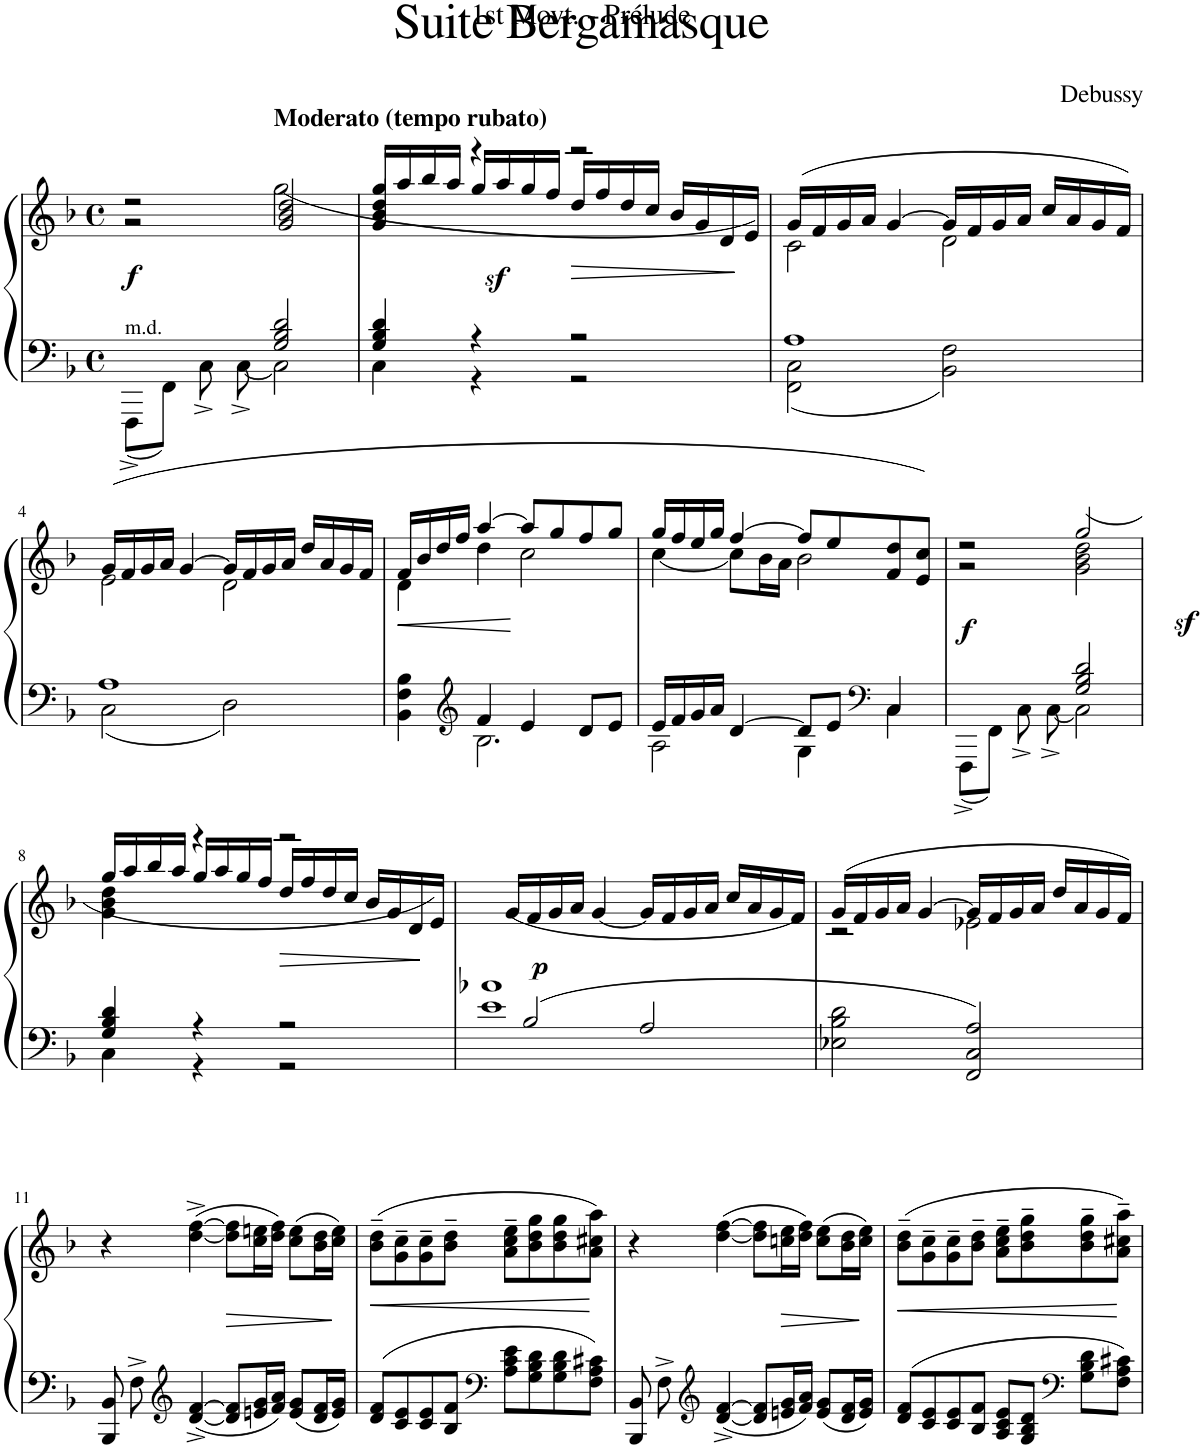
**kern	**kern	**dynam
*part1	*part1	*part1
*staff2	*staff1	*staff1/2
*I"Piano	*	*
*I'Pno	*	*
*clefF4	*clefG2	*
*k[b-]	*k[b-]	*
*M4/4	*M4/4	*
*met(c)	*met(c)	*
=1	=1	=1
*^	*^	*
!LO:TX:a:t=m.d.	!	!	!	!
!	!	!	!	!LO:DY:b
2ryy	8FFF^\L	2r	2r	f
.	8FF\J	.	.	.
.	8C^\	.	.	.
.	[8C^\	.	.	.
!	!	!LO:TX:a:B:t=Moderato (tempo rubato)	!	!
!	!	!	!	!LO:DY:b
2G/ 2B-/ 2d/	2C\]	2g/ 2b-/ 2dd/	(2gg\	sf
=2	=2	=2	=2	=2
4G/ 4B-/ 4d/	4C\	4g/ 4b-/ 4dd/	16gg/LL	.
.	.	.	16aa/	.
.	.	.	16bb-/	.
.	.	.	16aa/JJ	.
4r	4r	4r	16gg/LL	.
.	.	.	16aa/	.
.	.	.	16gg/	.
.	.	.	16ff/JJ	.
!	!	!	!	!LO:HP:b
2r	2r	2r	16dd/LL	>
.	.	.	16ff/	.
.	.	.	16dd/	.
.	.	.	16cc/JJ	.
.	.	.	16b-/LL	.
.	.	.	16g/	.
.	.	.	16d/	.
.	.	.	16e/JJ)	]
=3	=3	=3	=3	=3
1A	2FF\ 2C\	(16g/LL	2c\	.
.	.	16f/	.	.
.	.	16g/	.	.
.	.	16a/JJ	.	.
.	.	[4g/	.	.
.	2BB-\ 2F\	16g/LL]	2d\	.
.	.	16f/	.	.
.	.	16g/	.	.
.	.	16a/JJ	.	.
.	.	16cc/LL	.	.
.	.	16a/	.	.
.	.	16g/	.	.
.	.	16f/JJ)	.	.
!!LO:LB:g=z	!!
=4	=4	=4	=4	=4
1A	2C\	(16g/LL	2e\	.
.	.	16f/	.	.
.	.	16g/	.	.
.	.	16a/JJ	.	.
.	.	[4g/	.	.
.	2D\	16g/LL]	2d\	.
.	.	16f/	.	.
.	.	16g/	.	.
.	.	16a/JJ	.	.
.	.	16dd/LL	.	.
.	.	16a/	.	.
.	.	16g/	.	.
.	.	16f/JJ	.	.
=5	=5	=5	=5	=5
!	!	!	!	!LO:HP:b
4BB-\ 4F\ 4B-\	4ryy	16f/LL	4d\	<
.	.	16b-/	.	.
.	.	16dd/	.	.
.	.	16ff/JJ	.	.
*clefG2	*	*	*	*
4f/	2.B-\	[4aa/	4dd\	.
4e/	.	8aa/L]	2cc\	[
.	.	8gg/	.	.
8d/L	.	8ff/	.	.
8e/J	.	8gg/J	.	.
=6	=6	=6	=6	=6
16e/LL	2A\	16gg/LL	[4cc\	.
16f/	.	16ff/	.	.
16g/	.	16ee/	.	.
16a/JJ	.	16gg/JJ	.	.
[4d/	.	[4ff/	8cc\L]	.
.	.	.	16b-\L	.
.	.	.	16a\JJ	.
8d/L]	4G\	8ff/L]	2b-\	.
8e/J	.	8ee/	.	.
*clefF4	*	*	*	*
4C/	4C\	8f/ 8dd/	.	.
.	.	8e/ 8cc/J)	.	.
=7	=7	=7	=7	=7
!	!	!	!	!LO:DY:b
2ryy	8FFF^\L	2r	2r	f
.	8FF\J	.	.	.
.	8C^\	.	.	.
.	[8C^\	.	.	.
!	!	!	!	!LO:DY:b
2G/ 2B-/ 2d/	2C\]	2g\ 2b-\ 2dd\	(2gg/	sf
!!LO:LB:g=z	!!
=8	=8	=8	=8	=8
4G/ 4B-/ 4d/	4C\	4g\ 4b-\ 4dd\	16gg/LL	.
.	.	.	16aa/	.
.	.	.	16bb-/	.
.	.	.	16aa/JJ	.
4r	4r	4r	16gg/LL	.
.	.	.	16aa/	.
.	.	.	16gg/	.
.	.	.	16ff/JJ	.
!	!	!	!	!LO:HP:b
2r	2r	2r	16dd/LL	>
.	.	.	16ff/	.
.	.	.	16dd/	.
.	.	.	16cc/JJ	.
.	.	.	16b-/LL	.
.	.	.	16g/	.
.	.	.	16d/	.
.	.	.	16e/JJ)	]
=9	=9	=9	=9	=9
!	!	!	!	!LO:DY:b
*	*	*v	*v	*
2B-/	1c 1e-X	(16g/LL	p
.	.	16f/	.
.	.	16g/	.
.	.	16a/JJ	.
.	.	[4g/	.
2A/	.	16g/LL]	.
.	.	16f/	.
.	.	16g/	.
.	.	16a/JJ	.
.	.	16cc/LL	.
.	.	16a/	.
.	.	16g/	.
.	.	16f/JJ)	.
*v	*v	*	*
=10	=10	=10
*	*^	*
2E-X\ 2B-\ 2d\	(16g/LL	2r	.
.	16f/	.	.
.	16g/	.	.
.	16a/JJ	.	.
.	[4g/	.	.
2FF/ 2C/ 2A/	16g/LL]	2e-X\	.
.	16f/	.	.
.	16g/	.	.
.	16a/JJ	.	.
.	16dd/LL	.	.
.	16a/	.	.
.	16g/	.	.
.	16f/JJ)	.	.
*	*v	*v	*
!!LO:LB:g=z
=11	=11	=11
8BBB-/ 8BB-/	4r	.
8F^\	.	.
*clefG2	*	*
[4d/^ [4f/^	([4dd\^ [4ff\^	.
!	!	!LO:HP:b
8d/] 8f/]L	8dd\] 8ff\]L	>
16en/ 16g/L	16cc\ 16een\L	.
16f/ 16a/JJ	16dd\ 16ff\JJ)	.
8e/ 8g/L	(8cc\ 8ee\L	.
16d/ 16f/L	16b-\ 16dd\L	.
16e/ 16g/JJ	16cc\ 16ee\JJ)	]
=12	=12	=12
!	!	!LO:HP:b
8d/ 8f/L	(8b-\~ 8dd\~L	<
8c/ 8e/	8g\~ 8cc\~	.
8c/ 8e/	8g\~ 8cc\~	.
8B-/ 8f/J	8b-\~ 8dd\~J	.
*clefF4	*	*
8A\ 8c\ 8e\L	8a\~ 8cc\~ 8ee\~L	.
8G\ 8B-\ 8d\	8b-\ 8dd\ 8gg\	.
8G\ 8B-\ 8d\	8b-\ 8dd\ 8gg\	.
8F\ 8A\ 8c#X\J	8a\ 8cc#X\ 8aa\J)	[
=13	=13	=13
8BBB-/ 8BB-/	4r	.
8F^\	.	.
*clefG2	*	*
[4d/^ [4f/^	([4dd\ [4ff\	.
8d/] 8f/]L	8dd\] 8ff\]L	.
!	!	!LO:HP:b
16en/ 16g/L	16ccn\ 16ee\L	>
16f/ 16a/JJ	16dd\ 16ff\JJ)	.
8e/ 8g/L	(8cc\ 8ee\L	.
16d/ 16f/L	16b-\ 16dd\L	.
16e/ 16g/JJ	16cc\ 16ee\JJ)	]
=14	=14	=14
!	!	!LO:HP:b
8d/ 8f/L	(8b-\~ 8dd\~L	<
8c/ 8e/	8g\~ 8cc\~	.
8c/ 8e/	8g\~ 8cc\~	.
8B-/ 8f/J	8b-\~ 8dd\~J	.
8A/ 8c/ 8e/L	8a\~ 8cc\~ 8ee\~L	.
8G/ 8B-/ 8d/J	8b-\~ 8dd\~ 8gg\~	.
*clefF4	*	*
8G\ 8B-\ 8d\L	8b-\~ 8dd\~ 8gg\~	.
8F\ 8A\ 8c#X\J	8a\~ 8cc#X\~ 8aa\~J)	[
=	=	=
*-	*-	*-
